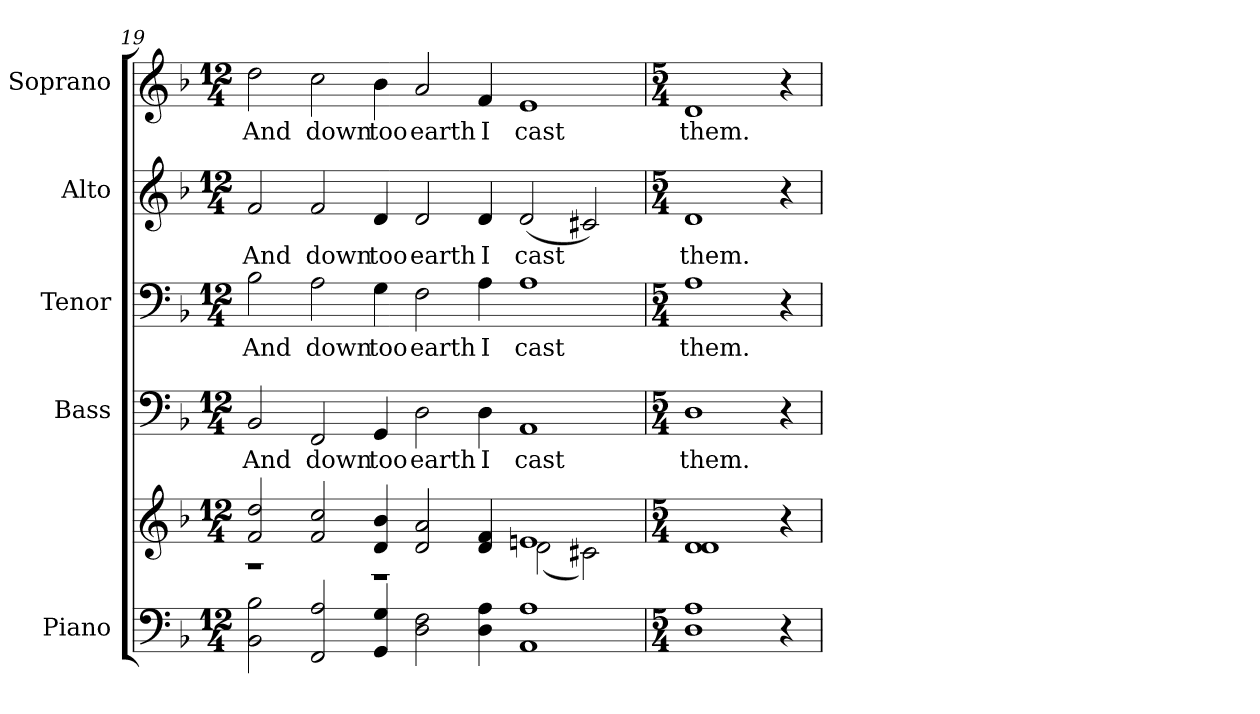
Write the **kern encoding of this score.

**kern	**kern	**kern	**text	**kern	**text	**kern	**text	**kern	**text
*part5	*part5	*part4	*part4	*part3	*part3	*part2	*part2	*part1	*part1
*staff6	*staff5	*staff4	*staff4	*staff3	*staff3	*staff2	*staff2	*staff1	*staff1
*I"Piano	*	*I"Bass	*	*I"Tenor	*	*I"Alto	*	*I"Soprano	*
*I'Pno.	*	*I'B.	*	*I'T.	*	*I'A.	*	*I'S.	*
!!LO:PB:g=z
*clefF4	*clefG2	*clefF4	*	*clefF4	*	*clefG2	*	*clefG2	*
*k[b-]	*k[b-]	*k[b-]	*	*k[b-]	*	*k[b-]	*	*k[b-]	*
*d:	*d:	*d:	*	*d:	*	*d:	*	*d:	*
*M12/4	*M12/4	*M12/4	*	*M12/4	*	*M12/4	*	*M12/4	*
=19	=19	=19	=19	=19	=19	=19	=19	=19	=19
*	*^	*	*	*	*	*	*	*	*
!	!	!	!	!LO:LY:b:color=#000000	!	!	!	!	!	!
!	!	!	!	!	!	!LO:LY:b:color=#000000	!	!	!	!
!	!	!	!	!	!	!	!	!LO:LY:b:color=#000000	!	!
!	!	!	!	!	!	!	!	!	!	!LO:LY:b:color=#000000
2BB-i\ 2B-i	2fi/ 2ddi	1r	2BB-i/	And	2B-i\	And	2fi/	And	2ddi\	And
!	!	!	!	!LO:LY:b:color=#000000	!	!	!	!	!	!
!	!	!	!	!	!	!LO:LY:b:color=#000000	!	!	!	!
!	!	!	!	!	!	!	!	!LO:LY:b:color=#000000	!	!
!	!	!	!	!	!	!	!	!	!	!LO:LY:b:color=#000000
2FFi/ 2Ai	2fi/ 2cci	.	2FFi/	down	2Ai\	down	2fi/	down	2cci\	down
!	!	!	!	!LO:LY:b:color=#000000	!	!	!	!	!	!
!	!	!	!	!	!	!LO:LY:b:color=#000000	!	!	!	!
!	!	!	!	!	!	!	!	!LO:LY:b:color=#000000	!	!
!	!	!	!	!	!	!	!	!	!	!LO:LY:b:color=#000000
4GGi/ 4Gi	4di/ 4b-i	1r	4GGi/	too	4Gi\	too	4di/	too	4b-i\	too
!	!	!	!	!LO:LY:b:color=#000000	!	!	!	!	!	!
!	!	!	!	!	!	!LO:LY:b:color=#000000	!	!	!	!
!	!	!	!	!	!	!	!	!LO:LY:b:color=#000000	!	!
!	!	!	!	!	!	!	!	!	!	!LO:LY:b:color=#000000
2Di\ 2Fi	2di/ 2ai	.	2Di\	earth	2Fi\	earth	2di/	earth	2ai/	earth
!	!	!	!	!LO:LY:b:color=#000000	!	!	!	!	!	!
!	!	!	!	!	!	!LO:LY:b:color=#000000	!	!	!	!
!	!	!	!	!	!	!	!	!LO:LY:b:color=#000000	!	!
!	!	!	!	!	!	!	!	!	!	!LO:LY:b:color=#000000
4Di\ 4Ai	4di/ 4fi	.	4Di\	I	4Ai\	I	4di/	I	4fi/	I
!	!	!	!	!LO:LY:b:color=#000000	!	!	!	!	!	!
!	!	!	!	!	!	!LO:LY:b:color=#000000	!	!	!	!
!	!	!	!	!	!	!	!	!LO:LY:b:color=#000000	!	!
!	!	!	!	!	!	!	!	!	!	!LO:LY:b:color=#000000
1AAi 1Ai	1eni	(2di\	1AAi	cast	1Ai	cast	(2di/	cast	1ei	cast
.	.	2c#Xi\)	.	.	.	.	2c#Xi/)	.	.	.
*	*v	*v	*	*	*	*	*	*	*	*
=20	=20	=20	=20	=20	=20	=20	=20	=20	=20
*M5/4	*M5/4	*M5/4	*	*M5/4	*	*M5/4	*	*M5/4	*
*	*^	*	*	*	*	*	*	*	*
!	!	!	!	!LO:LY:b:color=#000000	!	!	!	!	!	!
*	*v	*v	*	*	*	*	*	*	*	*
*	*^	*	*	*	*	*	*	*	*
!	!	!	!	!	!	!LO:LY:b:color=#000000	!	!	!	!
*	*v	*v	*	*	*	*	*	*	*	*
*	*^	*	*	*	*	*	*	*	*
!	!	!	!	!	!	!	!	!LO:LY:b:color=#000000	!	!
*	*v	*v	*	*	*	*	*	*	*	*
*	*^	*	*	*	*	*	*	*	*
!	!	!	!	!	!	!	!	!	!	!LO:LY:b:color=#000000
*	*v	*v	*	*	*	*	*	*	*	*
1Di 1Ai	1di 1di	1Di	them.	1Ai	them.	1di	them.	1di	them.
4r	4r	4r	.	4r	.	4r	.	4r	.
=	=	=	=	=	=	=	=	=	=
*-	*-	*-	*-	*-	*-	*-	*-	*-	*-
